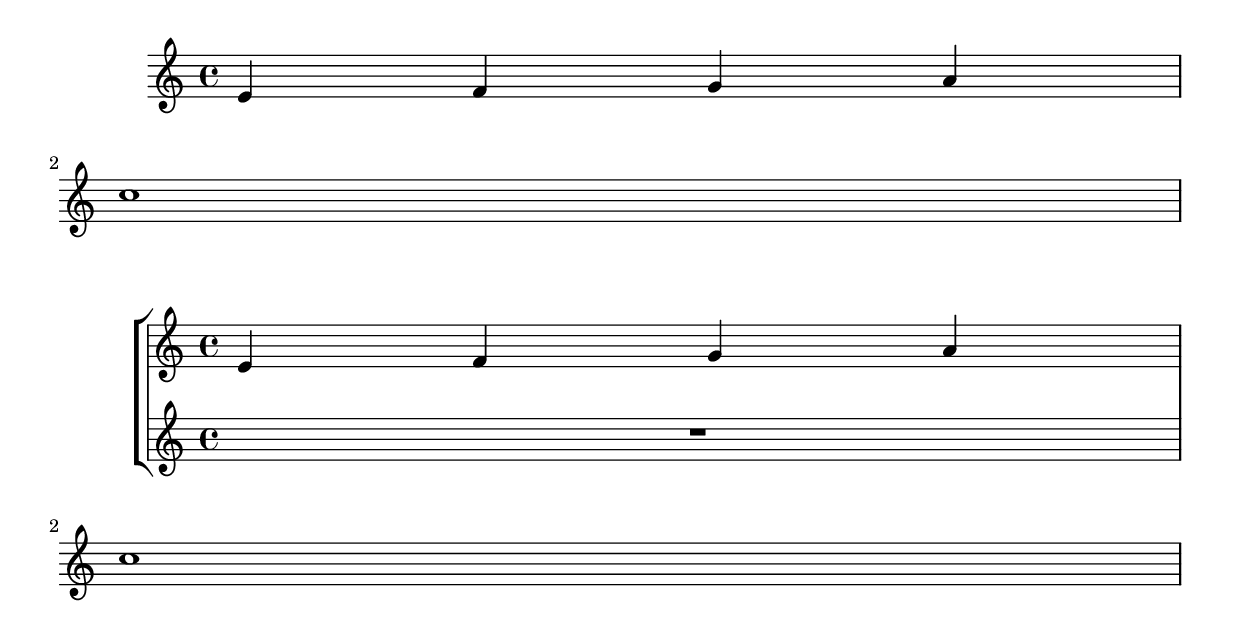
%% Do not edit this file; it is automatically
%% generated from LSR http://lsr.dsi.unimi.it
%% This file is in the public domain.
\version "2.13.16"

\header {
  lsrtags = "staff-notation, tweaks-and-overrides, breaks"

%% Translation of GIT committish: 5a7301fc350ffc3ab5bd3a2084c91666c9e9a549
  texidoces = "
El primer pentagrama vacío también se puede suprimir de la
partitura estableciendo la propiedad @code{remove-first} de
@code{VerticalAxisGroup}.  Esto se puede hacer globalmente dentro
del bloque @code{\\layout}, o localmente dentro del pentagrama
concreto que se quiere suprimir.  En este último caso, tenemos que
especificar el contexto (@code{Staff} se aplica sólo al pentagrama
actual) delante de la propiedad.

El pentagrama inferior del segundo grupo no se elimina, porque el
ajuste sólo se aplica al pentagrama concreto dentro del que se
escribe.

"
  doctitlees = "Quitar la primera línea vacía"


%% Translation of GIT committish: 0a868be38a775ecb1ef935b079000cebbc64de40
  texidocde = "
Ein leeres Notensystem kann auch aus der ersten Zeile einer Partitur
entfernt werden, indem die Eigenschaft @code{remove-first} der
@code{VerticalAxisGroup}-Eigenschaft eingesetzt wird.  Das kann
man global in einer @code{\\layout}-Umgebung oder lokal in dem
bestimmten Notensystem machen, das entfernt werden soll.  In letzterem
Fall muss man den Kontext angeben.

Das untere Notensystem der zweiten Systemgruppe wird nicht entfernt,
weil in die Einstellungen in dem Schnipsel nur für das eine Notensystem
gültig sind.

"
  doctitlede = "Die erste leere Notenzeile auch entfernen"

%% Translation of GIT committish: 99dc90bbc369722cf4d3bb9f30b7288762f2167f6
  texidocfr = "
Par défaut, le premier système comportera absolument toutes les portées.
Si vous voulez masquer les portées vides y compris pour le premier
système, vous devrez activer la propriété @code{remove-first} du
@code{VerticalAxisGroup}.  Mentionnée dans un bloc @code{\\layout},
cette commande agira de manière globale.  Pour qu'elle ne soit effective
que pour une portée individuelle, vous devrez également spécifier le
contexte (@code{Staff} pour qu'il ne concerne que la portée en cours) en
préfixe de la propriété.

La première ligne inférieure du deuxième @code{StaffGroup} est bien
présente, pour la simple raison que le réglage en question ne s'applique
qu'à la portée dans laquelle il a été inscrit.

"
  doctitlefr = "Masquage de la première ligne si elle est vide"


  texidoc = "
The first empty staff can also be removed from the score by setting the
@code{VerticalAxisGroup} property @code{remove-first}. This can be done
globally inside the @code{\\layout} block, or locally inside the
specific staff that should be removed.  In the latter case, you have to
specify the context (@code{Staff} applies only to the current staff) in
front of the property.

The lower staff of the second staff group is not removed, because the
setting applies only to the specific staff inside of which it is
written.

"
  doctitle = "Removing the first empty line"
} % begin verbatim

\layout {
  \context {
    \RemoveEmptyStaffContext
    % To use the setting globally, uncomment the following line:
    % \override VerticalAxisGroup #'remove-first = ##t
  }
}
\new StaffGroup <<
  \new Staff \relative c' {
    e4 f g a \break
    c1
  }
  \new Staff {
    % To use the setting globally, comment this line,
    % uncomment the line in the \layout block above
    \override Staff.VerticalAxisGroup #'remove-first = ##t
    R1 \break
    R
  }
>>
\new StaffGroup <<
  \new Staff \relative c' {
    e4 f g a \break
    c1
  }
  \new Staff {
    R1 \break
    R
  }
>>

